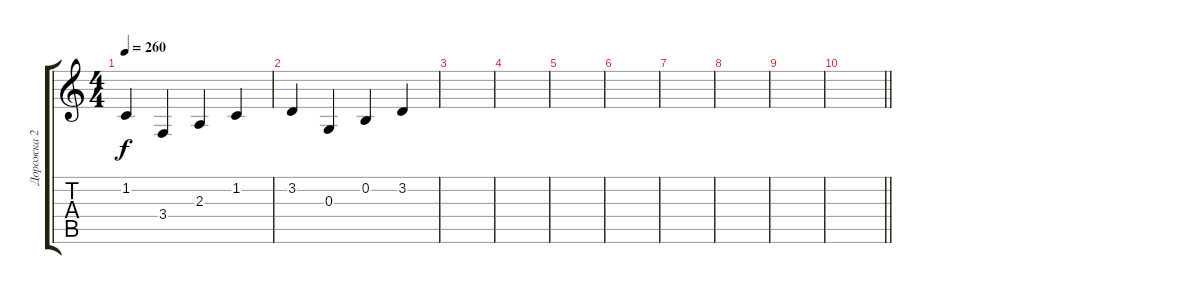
\track ("Дорожка 2" "Дорожка 2") {instrument vibraphone}
\staff {score tabs}
\tuning (E4 B3 G3 D3 A2 E2) {hide}
\ts (4 4)
\tempo 260
\clef g2
\ks c
1.2.4{dy f} 3.4.4 2.3.4 1.2.4 |
3.2.4 0.3.4 0.2.4 3.2.4 |
|
|
|
|
|
|
|
\barLineRight lightlight
